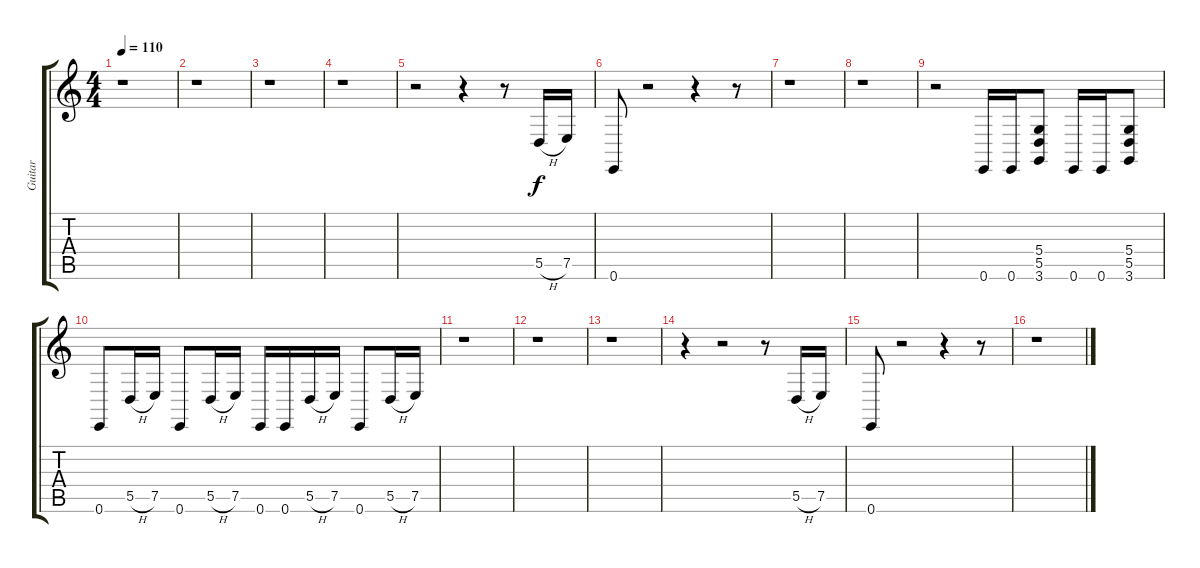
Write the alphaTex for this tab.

\track ("Guitar" "Guitar") {instrument lead1square}
\staff {score tabs}
\tuning (E4 B3 G3 D3 A2 E2) {hide}
\ts (4 4)
\tempo 110
\clef g2
\ks c
r.1{dy f instrument lead1square} |
r.1 |
r.1 |
r.1 |
r.2 r.4 r.8 5.5{h}.16 7.5.16 |
0.6.8 r.2 r.4 r.8 |
r.1 |
r.1 |
r.2 0.6.16 0.6.16 (5.4 5.5 3.6).8 0.6.16 0.6.16 (5.4 5.5 3.6).8 |
0.6.8 5.5{h}.16 7.5.16 0.6.8 5.5{h}.16 7.5.16 0.6.16 0.6.16 5.5{h}.16 7.5.16 0.6.8 5.5{h}.16 7.5.16 |
r.1 |
r.1 |
r.1 |
r.4 r.2 r.8 5.5{h}.16 7.5.16 |
0.6.8 r.2 r.4 r.8 |
r.1
